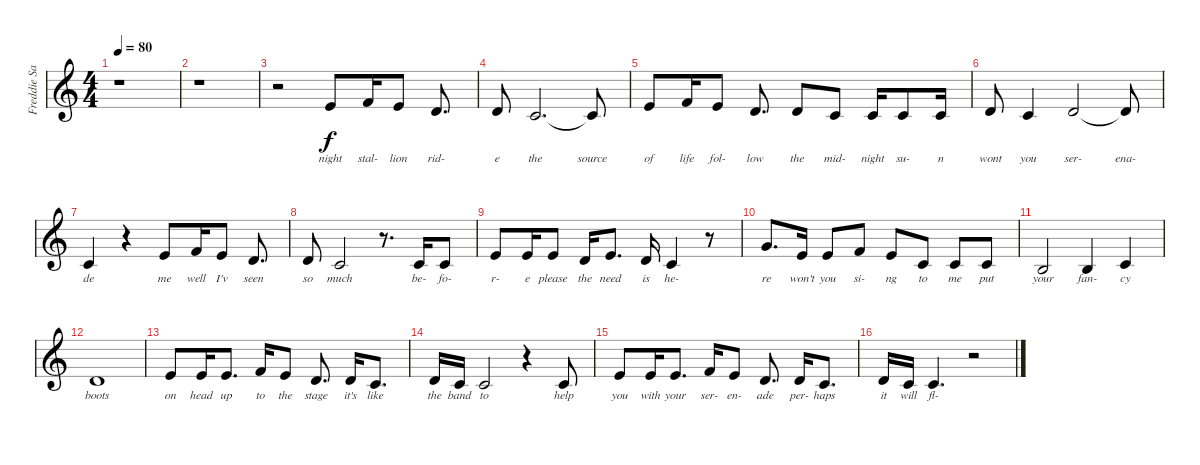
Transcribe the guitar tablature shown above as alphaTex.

\track ("Freddie Salem Vocals" "Freddie Sa") {instrument synthbrass1}
\staff {score}
\tuning (E4 B3 G3 D3 A2 E2) {hide}
\ts (4 4)
\tempo 80
\clef g2
\ks c
r.1{dy f} |
r.1 |
r.2 5.2.8{lyrics (0 "night") lyrics (1 "") lyrics (2 "") lyrics (3 "") lyrics (4 "")} 6.2.16{lyrics (0 "stal-") lyrics (1 "") lyrics (2 "") lyrics (3 "") lyrics (4 "")} 5.2.8{lyrics (0 "lion") lyrics (1 "") lyrics (2 "") lyrics (3 "") lyrics (4 "")} 7.3.8{d lyrics (0 "rid-") lyrics (1 "") lyrics (2 "") lyrics (3 "") lyrics (4 "")} |
7.3.8{lyrics (0 "e") lyrics (1 "") lyrics (2 "") lyrics (3 "") lyrics (4 "")} 5.3.2{d lyrics (0 "the") lyrics (1 "") lyrics (2 "") lyrics (3 "") lyrics (4 "")} 5.3{t}.8{lyrics (0 "source") lyrics (1 "") lyrics (2 "") lyrics (3 "") lyrics (4 "")} |
5.2.8{lyrics (0 "of") lyrics (1 "") lyrics (2 "") lyrics (3 "") lyrics (4 "")} 6.2.16{lyrics (0 "life") lyrics (1 "") lyrics (2 "") lyrics (3 "") lyrics (4 "")} 5.2.8{lyrics (0 "fol-") lyrics (1 "") lyrics (2 "") lyrics (3 "") lyrics (4 "")} 7.3.8{d lyrics (0 "low") lyrics (1 "") lyrics (2 "") lyrics (3 "") lyrics (4 "")} 7.3.8{lyrics (0 "the") lyrics (1 "") lyrics (2 "") lyrics (3 "") lyrics (4 "")} 5.3.8{lyrics (0 "mid-") lyrics (1 "") lyrics (2 "") lyrics (3 "") lyrics (4 "")} 5.3.16{lyrics (0 "night") lyrics (1 "") lyrics (2 "") lyrics (3 "") lyrics (4 "")} 5.3.8{lyrics (0 "su-") lyrics (1 "") lyrics (2 "") lyrics (3 "") lyrics (4 "")} 5.3.16{lyrics (0 "n") lyrics (1 "") lyrics (2 "") lyrics (3 "") lyrics (4 "")} |
7.3.8{lyrics (0 "wont") lyrics (1 "") lyrics (2 "") lyrics (3 "") lyrics (4 "")} 5.3.4{lyrics (0 "you") lyrics (1 "") lyrics (2 "") lyrics (3 "") lyrics (4 "")} 7.3.2{lyrics (0 "ser-") lyrics (1 "") lyrics (2 "") lyrics (3 "") lyrics (4 "")} 7.3{t}.8{lyrics (0 "ena-") lyrics (1 "") lyrics (2 "") lyrics (3 "") lyrics (4 "")} |
5.3.4{lyrics (0 "de") lyrics (1 "") lyrics (2 "") lyrics (3 "") lyrics (4 "")} r.4 5.2.8{lyrics (0 "me") lyrics (1 "") lyrics (2 "") lyrics (3 "") lyrics (4 "")} 6.2.16{lyrics (0 "well") lyrics (1 "") lyrics (2 "") lyrics (3 "") lyrics (4 "")} 5.2.8{lyrics (0 "I'v") lyrics (1 "") lyrics (2 "") lyrics (3 "") lyrics (4 "")} 7.3.8{d lyrics (0 "seen") lyrics (1 "") lyrics (2 "") lyrics (3 "") lyrics (4 "")} |
7.3.8{lyrics (0 "so") lyrics (1 "") lyrics (2 "") lyrics (3 "") lyrics (4 "")} 5.3.2{lyrics (0 "much") lyrics (1 "") lyrics (2 "") lyrics (3 "") lyrics (4 "")} r.8{d} 5.3.16{lyrics (0 "be-") lyrics (1 "") lyrics (2 "") lyrics (3 "") lyrics (4 "")} 5.3.8{lyrics (0 "fo-") lyrics (1 "") lyrics (2 "") lyrics (3 "") lyrics (4 "")} |
5.2.8{lyrics (0 "r-") lyrics (1 "") lyrics (2 "") lyrics (3 "") lyrics (4 "")} 5.2.16{lyrics (0 "e") lyrics (1 "") lyrics (2 "") lyrics (3 "") lyrics (4 "")} 5.2.8{lyrics (0 "please") lyrics (1 "") lyrics (2 "") lyrics (3 "") lyrics (4 "")} 7.3.16{lyrics (0 "the") lyrics (1 "") lyrics (2 "") lyrics (3 "") lyrics (4 "")} 5.2.8{d lyrics (0 "need") lyrics (1 "") lyrics (2 "") lyrics (3 "") lyrics (4 "")} 7.3.16{lyrics (0 "is") lyrics (1 "") lyrics (2 "") lyrics (3 "") lyrics (4 "")} 5.3.4{lyrics (0 "he-") lyrics (1 "") lyrics (2 "") lyrics (3 "") lyrics (4 "")} r.8 |
8.2.8{d lyrics (0 "re") lyrics (1 "") lyrics (2 "") lyrics (3 "") lyrics (4 "")} 5.2.16{lyrics (0 "won't") lyrics (1 "") lyrics (2 "") lyrics (3 "") lyrics (4 "")} 5.2.8{lyrics (0 "you") lyrics (1 "") lyrics (2 "") lyrics (3 "") lyrics (4 "")} 6.2.8{lyrics (0 "si-") lyrics (1 "") lyrics (2 "") lyrics (3 "") lyrics (4 "")} 5.2.8{lyrics (0 "ng") lyrics (1 "") lyrics (2 "") lyrics (3 "") lyrics (4 "")} 5.3.8{lyrics (0 "to") lyrics (1 "") lyrics (2 "") lyrics (3 "") lyrics (4 "")} 5.3.8{lyrics (0 "me") lyrics (1 "") lyrics (2 "") lyrics (3 "") lyrics (4 "")} 5.3.8{lyrics (0 "put") lyrics (1 "") lyrics (2 "") lyrics (3 "") lyrics (4 "")} |
4.3.2{lyrics (0 "your") lyrics (1 "") lyrics (2 "") lyrics (3 "") lyrics (4 "")} 4.3.4{lyrics (0 "fan-") lyrics (1 "") lyrics (2 "") lyrics (3 "") lyrics (4 "")} 5.3.4{lyrics (0 "cy") lyrics (1 "") lyrics (2 "") lyrics (3 "") lyrics (4 "")} |
7.3.1{lyrics (0 "boots") lyrics (1 "") lyrics (2 "") lyrics (3 "") lyrics (4 "")} |
5.2.8{lyrics (0 "on") lyrics (1 "") lyrics (2 "") lyrics (3 "") lyrics (4 "")} 5.2.16{lyrics (0 "head") lyrics (1 "") lyrics (2 "") lyrics (3 "") lyrics (4 "")} 5.2.8{d lyrics (0 "up") lyrics (1 "") lyrics (2 "") lyrics (3 "") lyrics (4 "")} 6.2.16{lyrics (0 "to") lyrics (1 "") lyrics (2 "") lyrics (3 "") lyrics (4 "")} 5.2.8{lyrics (0 "the") lyrics (1 "") lyrics (2 "") lyrics (3 "") lyrics (4 "")} 7.3.8{d lyrics (0 "stage") lyrics (1 "") lyrics (2 "") lyrics (3 "") lyrics (4 "")} 7.3.16{lyrics (0 "it's") lyrics (1 "") lyrics (2 "") lyrics (3 "") lyrics (4 "")} 5.3.8{d lyrics (0 "like") lyrics (1 "") lyrics (2 "") lyrics (3 "") lyrics (4 "")} |
7.3.16{lyrics (0 "the") lyrics (1 "") lyrics (2 "") lyrics (3 "") lyrics (4 "")} 5.3.16{lyrics (0 "band") lyrics (1 "") lyrics (2 "") lyrics (3 "") lyrics (4 "")} 5.3.2{lyrics (0 "to") lyrics (1 "") lyrics (2 "") lyrics (3 "") lyrics (4 "")} r.4 5.3.8{lyrics (0 "help") lyrics (1 "") lyrics (2 "") lyrics (3 "") lyrics (4 "")} |
5.2.8{lyrics (0 "you") lyrics (1 "") lyrics (2 "") lyrics (3 "") lyrics (4 "")} 5.2.16{lyrics (0 "with") lyrics (1 "") lyrics (2 "") lyrics (3 "") lyrics (4 "")} 5.2.8{d lyrics (0 "your") lyrics (1 "") lyrics (2 "") lyrics (3 "") lyrics (4 "")} 6.2.16{lyrics (0 "ser-") lyrics (1 "") lyrics (2 "") lyrics (3 "") lyrics (4 "")} 5.2.8{lyrics (0 "en-") lyrics (1 "") lyrics (2 "") lyrics (3 "") lyrics (4 "")} 7.3.8{d lyrics (0 "ade") lyrics (1 "") lyrics (2 "") lyrics (3 "") lyrics (4 "")} 7.3.16{lyrics (0 "per-") lyrics (1 "") lyrics (2 "") lyrics (3 "") lyrics (4 "")} 5.3.8{d lyrics (0 "haps") lyrics (1 "") lyrics (2 "") lyrics (3 "") lyrics (4 "")} |
7.3.16{lyrics (0 "it") lyrics (1 "") lyrics (2 "") lyrics (3 "") lyrics (4 "")} 5.3.16{lyrics (0 "will") lyrics (1 "") lyrics (2 "") lyrics (3 "") lyrics (4 "")} 5.3.4{d lyrics (0 "fl-") lyrics (1 "") lyrics (2 "") lyrics (3 "") lyrics (4 "")} r.2
